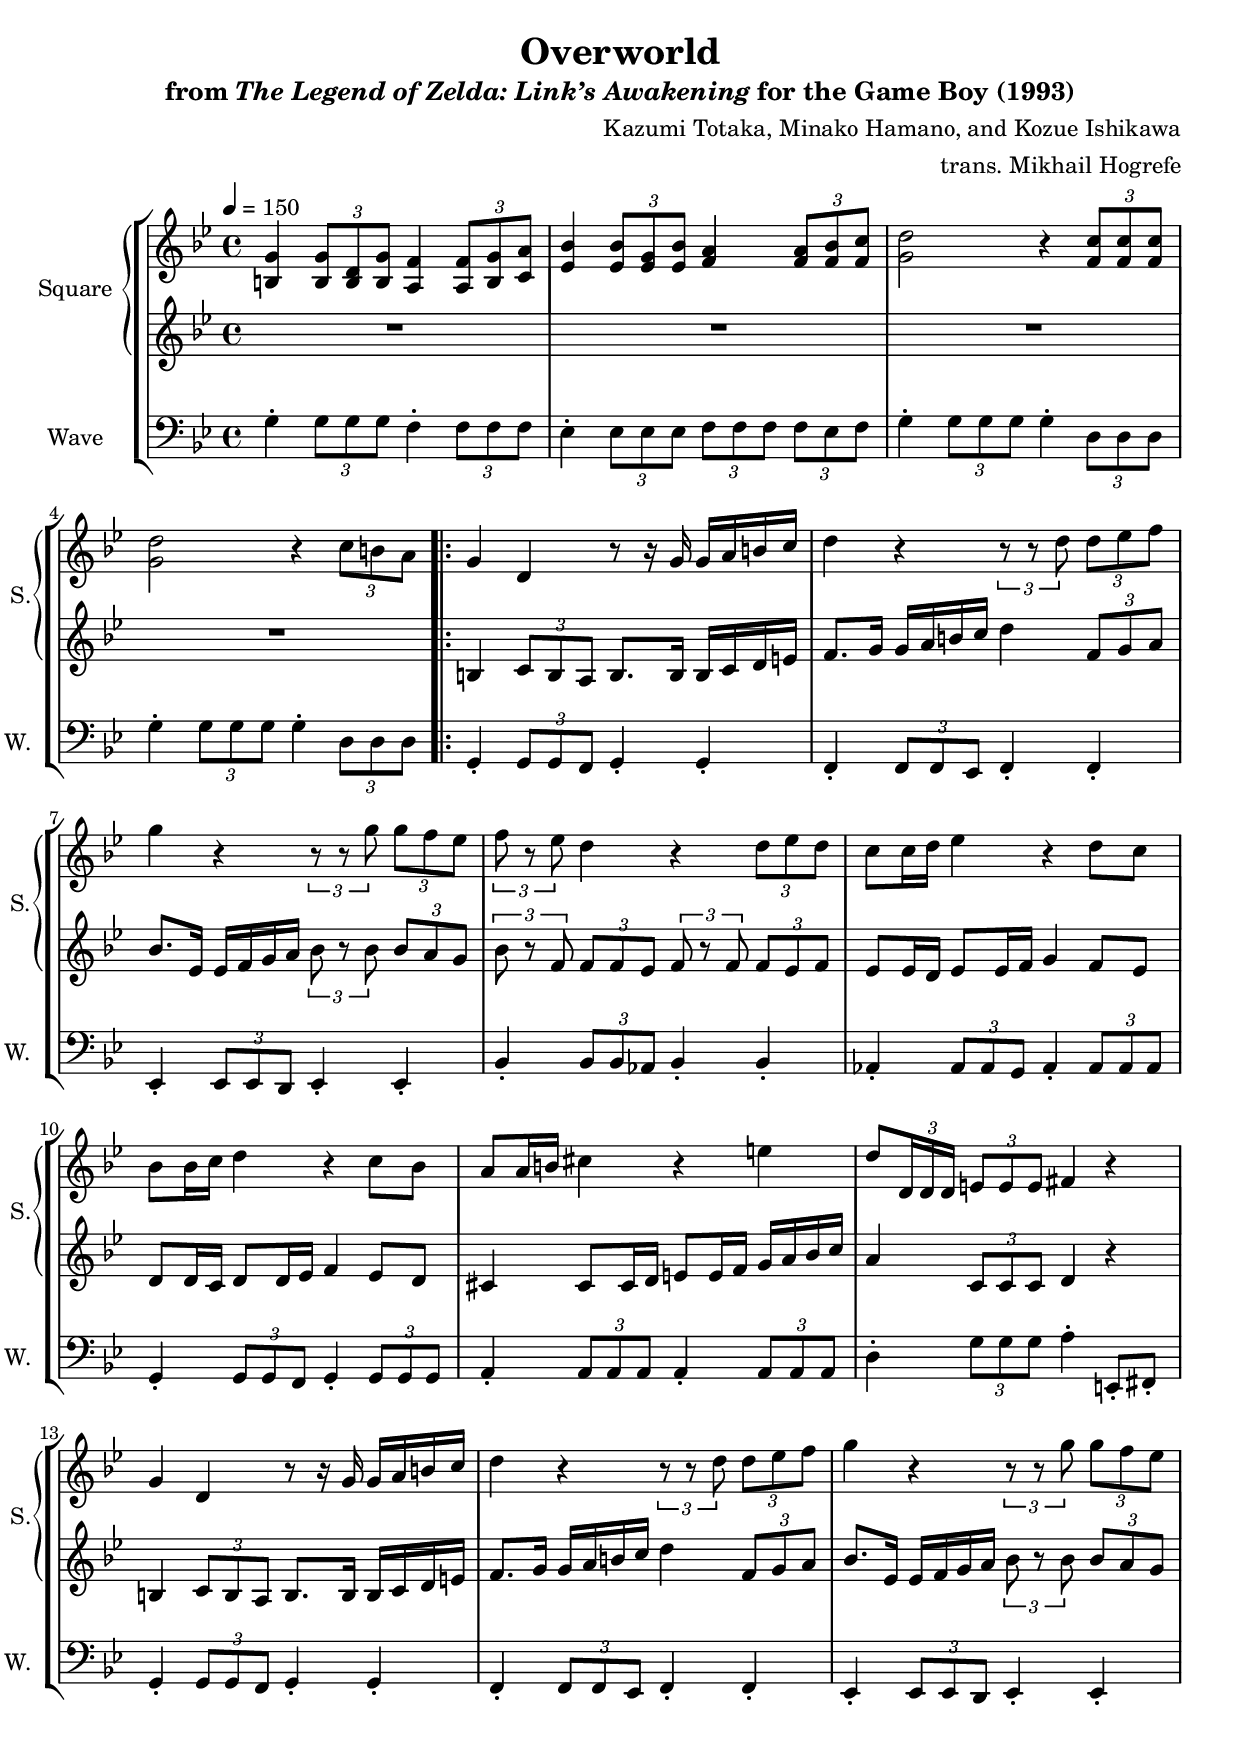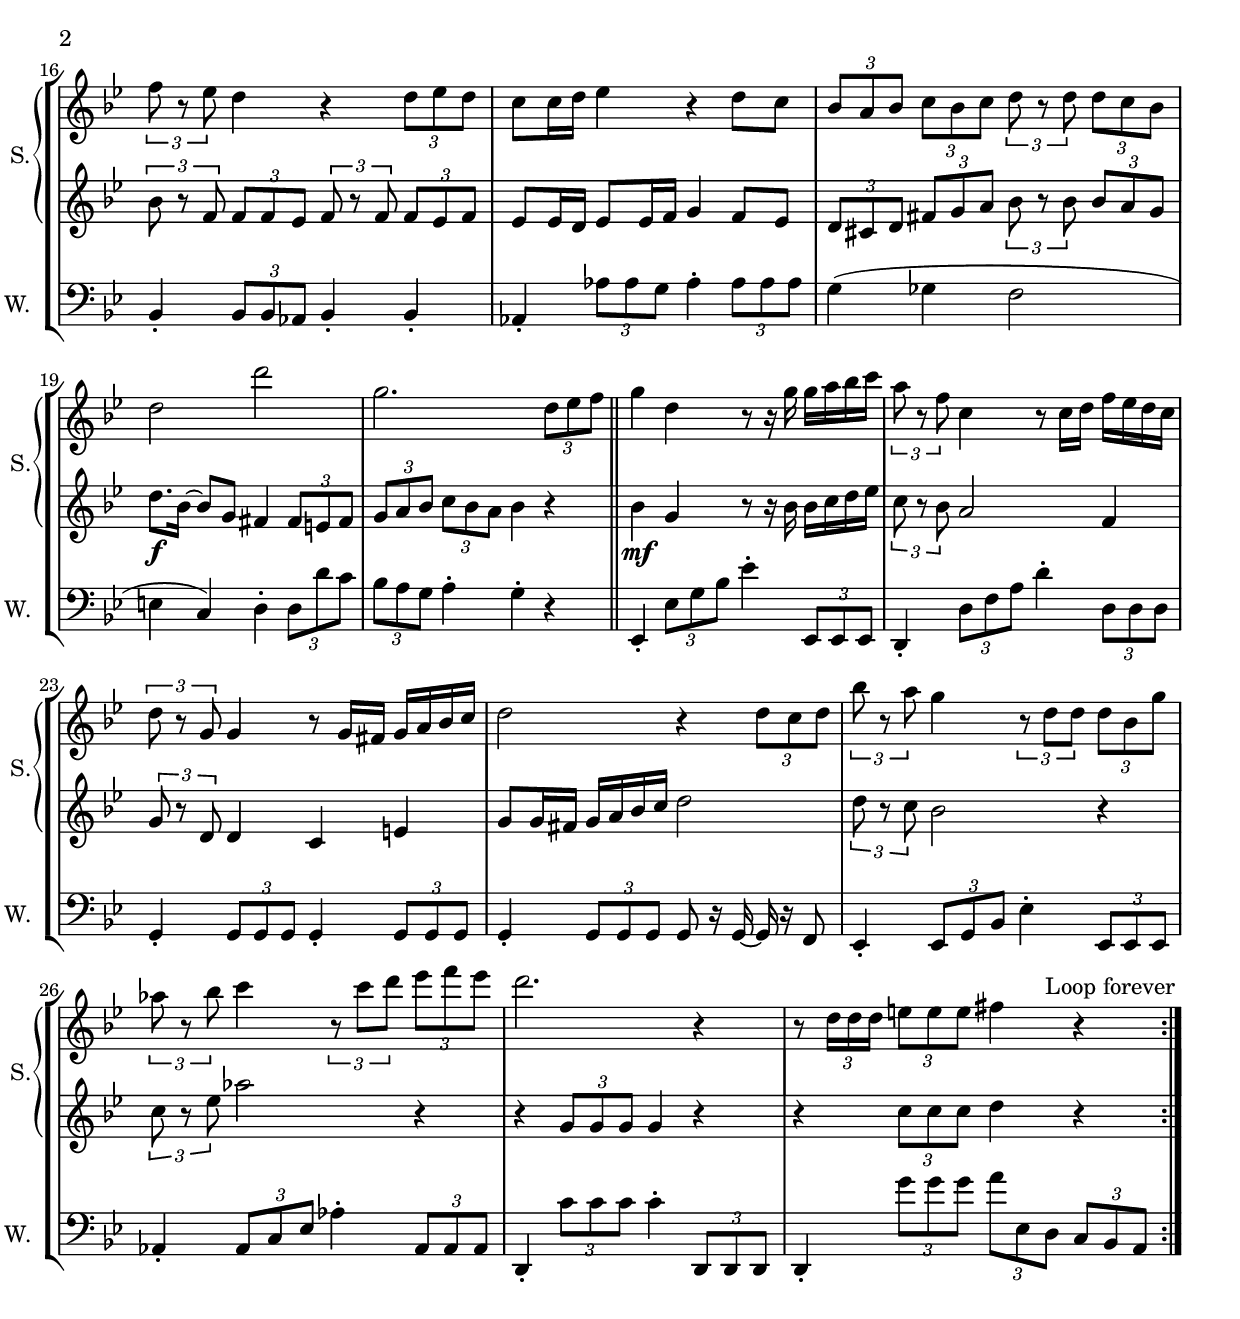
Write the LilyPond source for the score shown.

\version "2.22.0"

smaller = {
    \set fontSize = #-3
    \override Stem #'length-fraction = #0.56
    \override Beam #'thickness = #0.2688
    \override Beam #'length-fraction = #0.56
}

\book {
    \header {
        title = "Overworld"
        subtitle = \markup { "from" {\italic "The Legend of Zelda: Link’s Awakening"} "for the Game Boy (1993)" }
        composer = "Kazumi Totaka, Minako Hamano, and Kozue Ishikawa"
        arranger = "trans. Mikhail Hogrefe"
    }

    \score {
        {
            \new StaffGroup <<
                \new GrandStaff <<
                    \set GrandStaff.instrumentName = "Square"
                    \set GrandStaff.shortInstrumentName = "S."
                    \new Staff \relative c' {      
\key g \minor
\tempo 4 = 150
<b g'>4 \tuplet 3/2 { <b g'>8 <b d> <b g'> } <a f'>4 \tuplet 3/2 { <a f'>8 <b g'> <c a'> } |
<ees bes'>4 \tuplet 3/2 { <ees bes'>8 <ees g> <ees bes'> } <f a>4 \tuplet 3/2 { <f a>8 <f bes> <f c'> } |
<g d'>2 r4 \tuplet 3/2 { <f c'>8 8 8 } |
<g d'>2 r4 \tuplet 3/2 { c8 b a } |
                    \repeat volta 2 {
g4 d r8 r16 g g a b c |
d4 r \tuplet 3/2 { r8 r d } \tuplet 3/2 { d8 ees f } |
g4 r \tuplet 3/2 { r8 r g } \tuplet 3/2 { g8 f ees } |
\tuplet 3/2 { f8 r ees } d4 r \tuplet 3/2 { d8 ees d } |
c8 c16 d ees4 r d8 c |
bes8 bes16 c d4 r c8 bes |
a8 a16 b cis4 r e |
d8 \once \override TupletBracket.bracket-visibility = ##f \tuplet 3/2 { d,16 d d } \tuplet 3/2 { e8 e e } fis4 r |
g4 d r8 r16 g g a b c |
d4 r \tuplet 3/2 { r8 r d } \tuplet 3/2 { d8 ees f } |
g4 r \tuplet 3/2 { r8 r g } \tuplet 3/2 { g8 f ees } |
\tuplet 3/2 { f8 r ees } d4 r \tuplet 3/2 { d8 ees d } |
c8 c16 d ees4 r d8 c |
\tuplet 3/2 { bes8 a bes } \tuplet 3/2 { c8 bes c } \tuplet 3/2 { d8 r d } \tuplet 3/2 { d8 c bes } |
d2 d' |
g,2. \tuplet 3/2 { d8 ees f } |
\bar "||"
g4 d r8 r16 g g a bes c |
\tuplet 3/2 { a8 r f } c4 r8 c16 d f ees d c |
\tuplet 3/2 { d8 r g, } g4 r8 g16 fis g a bes c |
d2 r4 \tuplet 3/2 { d8 c d } |
\tuplet 3/2 { bes'8 r a } g4 \tuplet 3/2 { r8 d d } \tuplet 3/2 { d8 bes g' } |
\tuplet 3/2 { aes8 r bes } c4 \tuplet 3/2 { r8 c d } \tuplet 3/2 { ees8 f ees } |
d2. r4 |
r8 \tuplet 3/2 { d,16 d d } \tuplet 3/2 { e8 e e } fis4 r |
                    }
\once \override Score.RehearsalMark.self-alignment-X = #RIGHT
\mark \markup { \fontsize #-2 "Loop forever" }
                    }

                    \new Staff \relative c' {                 
\key g \minor
R1*4
b4 \tuplet 3/2 { c8 b a } b8. b16 b c d e |
f8. g16 g a b c d4 \tuplet 3/2 { f,8 g a } |
bes8. ees,16 ees f g a \tuplet 3/2 { bes8 r bes } \tuplet 3/2 { bes8 a g } |
\tuplet 3/2 { bes8 r f } \tuplet 3/2 { f8 f ees } \tuplet 3/2 { f8 r f } \tuplet 3/2 { f8 ees f } |
ees8 ees16 d ees8 ees16 f g4 f8 ees |
d8 d16 c d8 d16 ees f4 ees8 d |
cis4 cis8 cis16 d e8 e16 f g a bes c |
a4 \tuplet 3/2 { c,8 c c } d4 r |
b4 \tuplet 3/2 { c8 b a } b8. b16 b c d e |
f8. g16 g a b c d4 \tuplet 3/2 { f,8 g a } |
bes8. ees,16 ees f g a \tuplet 3/2 { bes8 r bes } \tuplet 3/2 { bes8 a g } |
\tuplet 3/2 { bes8 r f } \tuplet 3/2 { f8 f ees } \tuplet 3/2 { f8 r f } \tuplet 3/2 { f8 ees f } |
ees8 ees16 d ees8 ees16 f g4 f8 ees |
\tuplet 3/2 { d8 cis d } \tuplet 3/2 { fis8 g a } \tuplet 3/2 { bes8 r bes } \tuplet 3/2 { bes8 a g } |
d'8.\f bes16 ~ bes8 g fis4 \tuplet 3/2 { fis8 e fis } |
\tuplet 3/2 { g8 a bes } \tuplet 3/2 { c8 bes a } bes4 r |
bes4\mf g r8 r16 bes bes c d ees |
\tuplet 3/2 { c8 r bes } a2 f4 |
\tuplet 3/2 { g8 r d } d4 c e |
g8 g16 fis g a bes c d2 |
\tuplet 3/2 { d8 r c } bes2 r4 |
\tuplet 3/2 { c8 r ees } aes2 r4 |
r4 \tuplet 3/2 { g,8 g g } g4 r |
r4 \tuplet 3/2 { c8 c c } d4 r |
                    }
                >>

                \new Staff \relative c' {
                    \set Staff.instrumentName = "Wave"
                    \set Staff.shortInstrumentName = "W."
\clef bass
\key g \minor
g4-. \tuplet 3/2 { g8 g g } f4-. \tuplet 3/2 { f8 f f } |
ees4-. \tuplet 3/2 { ees8 ees ees } \tuplet 3/2 { f8 f f } \tuplet 3/2 { f8 ees f } |
g4-. \tuplet 3/2 { g8 g g } g4-. \tuplet 3/2 { d8 d d } |
g4-. \tuplet 3/2 { g8 g g } g4-. \tuplet 3/2 { d8 d d } |
g,4-. \tuplet 3/2 { g8 g f } g4-. g-. |
f4-. \tuplet 3/2 { f8 f ees } f4-. f-. |
ees4-. \tuplet 3/2 { ees8 ees d } ees4-. ees-. |
bes'4-. \tuplet 3/2 { bes8 bes aes } bes4-. bes-. |
aes4-. \tuplet 3/2 { aes8 aes g } aes4-. \tuplet 3/2 { aes8 aes aes } |
g4-. \tuplet 3/2 { g8 g f } g4-. \tuplet 3/2 { g8 g g } |
a4-. \tuplet 3/2 { a8 a a } a4-. \tuplet 3/2 { a8 a a } |
d4-. \tuplet 3/2 { g8 g g } a4-. e,8-. fis-. |
g4-. \tuplet 3/2 { g8 g f } g4-. g-. |
f4-. \tuplet 3/2 { f8 f ees } f4-. f-. |
ees4-. \tuplet 3/2 { ees8 ees d } ees4-. ees-. |
bes'4-. \tuplet 3/2 { bes8 bes aes } bes4-. bes-. |
aes4-. \tuplet 3/2 { aes'8 aes g } aes4-. \tuplet 3/2 { aes8 aes aes } |
g4( ges f2 |
e4 c) d4-. \tuplet 3/2 { d8 d' c } |
\tuplet 3/2 { bes8 a g } a4-. g-. r |
ees,4-. \tuplet 3/2 { ees'8 g bes } ees4-. \tuplet 3/2 { ees,,8 ees ees } |
d4-. \tuplet 3/2 { d'8 f a } d4-. \tuplet 3/2 { d,8 d d } |
g,4-. \tuplet 3/2 { g8 g g } g4-. \tuplet 3/2 { g8 g g }
g4-. \tuplet 3/2 { g8 g g } g8 r16 g ~ g r f8 |
ees4-. \tuplet 3/2 { ees8 g bes } ees4-. \tuplet 3/2 { ees,8 ees ees } |
aes4-. \tuplet 3/2 { aes8 c ees } aes4-. \tuplet 3/2 { aes,8 aes aes } |
d,4-. \tuplet 3/2 { c''8 c c } c4-. \tuplet 3/2 { d,,8 d d } |
d4-. \tuplet 3/2 { g''8 g g } \tuplet 3/2 { a8 ees, d } \tuplet 3/2 { c8 bes a } |
                }
            >>
        }
        \layout {
            \context {
                \Staff
                \RemoveEmptyStaves
            }
            \context {
                \DrumStaff
                \RemoveEmptyStaves
            }
        }
    }
}
